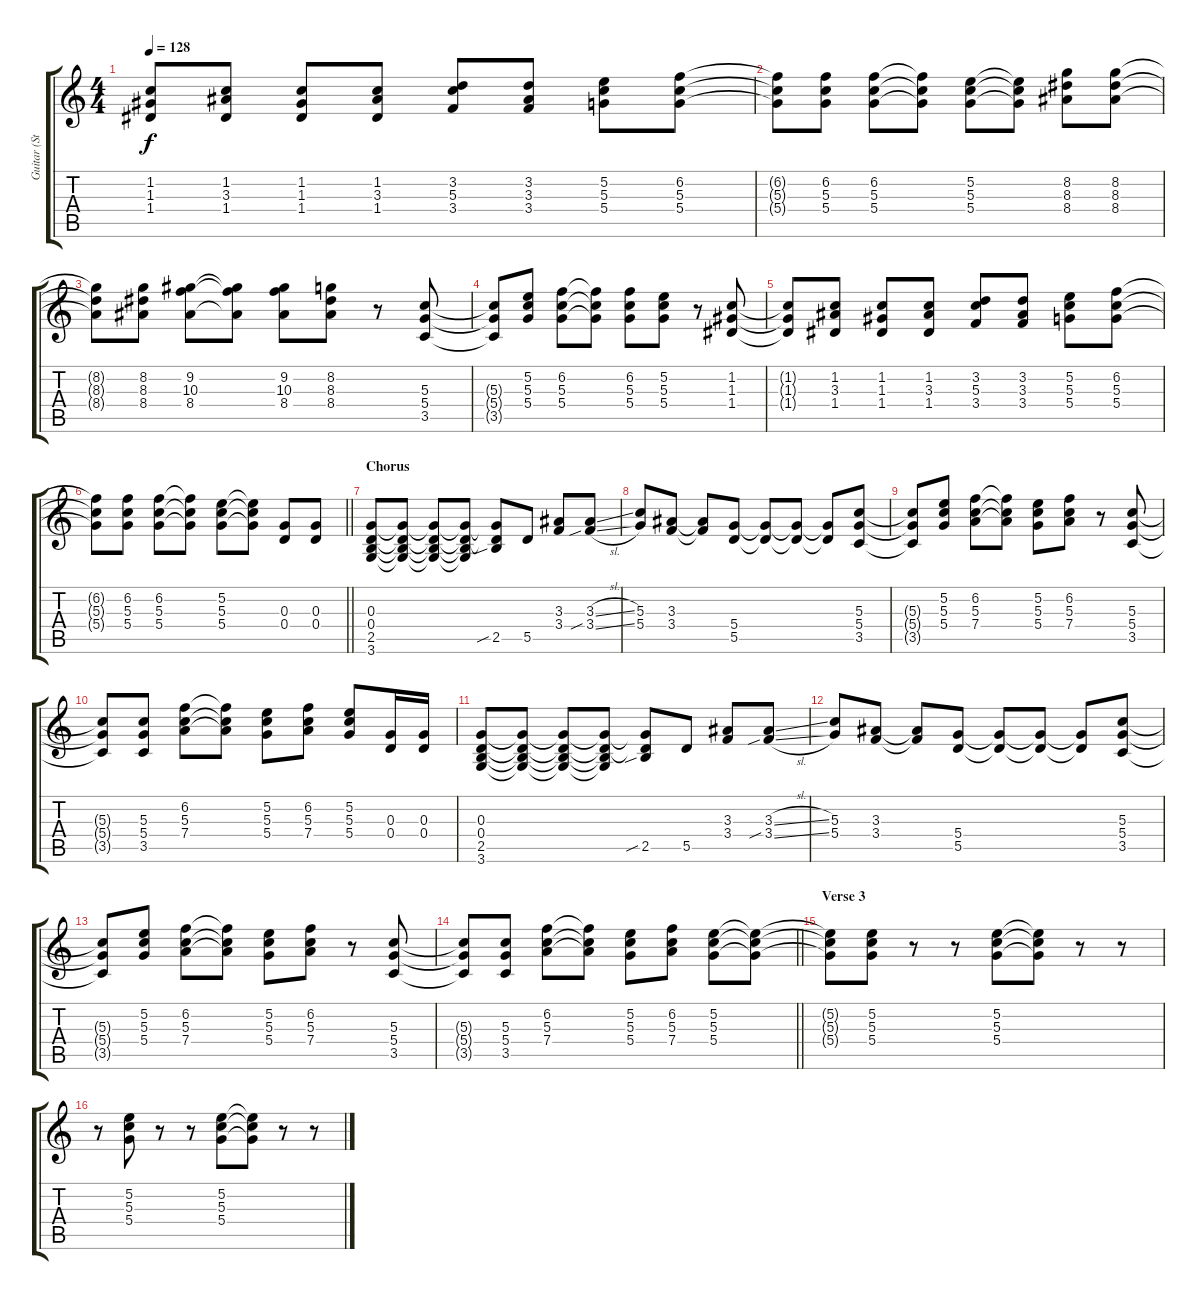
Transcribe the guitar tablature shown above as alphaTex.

\track ("Guitar (Std)" "Guitar (St") {instrument distortionguitar}
\staff {score tabs}
\tuning (E4 B3 G3 D3 A2 E2) {hide}
\ts (4 4)
\tempo 128
\clef g2
\ks c
(1.2{t} 1.3{t} 1.4{t}).8{dy f} (1.2 3.3 1.4).8 (1.2 1.3 1.4).8 (1.2 3.3 1.4).8 (3.2 5.3 3.4).8 (3.2 3.3 3.4).8 (5.2 5.3 5.4).8 (6.2 5.3 5.4).8 |
(6.2{t} 5.3{t} 5.4{t}).8 (6.2 5.3 5.4).8 (6.2 5.3 5.4).8 (6.2{t} 5.3{t} 5.4{t}).8 (5.2 5.3 5.4).8 (5.2{t} 5.3{t} 5.4{t}).8 (8.2 8.3 8.4).8 (8.2 8.3 8.4).8 |
(8.2{t} 8.3{t} 8.4{t}).8 (8.2 8.3 8.4).8 (9.2 10.3 8.4).8 (9.2{t} 10.3{t} 8.4{t}).8 (9.2 10.3 8.4).8 (8.2 8.3 8.4).8 r.8 (5.3 5.4 3.5).8 |
(5.3{t} 5.4{t} 3.5{t}).8 (5.2 5.3 5.4).8 (6.2 5.3 5.4).8 (6.2{t} 5.3{t} 5.4{t}).8 (6.2 5.3 5.4).8 (5.2 5.3 5.4).8 r.8 (1.2 1.3 1.4).8 |
(1.2{t} 1.3{t} 1.4{t}).8 (1.2 3.3 1.4).8 (1.2 1.3 1.4).8 (1.2 3.3 1.4).8 (3.2 5.3 3.4).8 (3.2 3.3 3.4).8 (5.2 5.3 5.4).8 (6.2 5.3 5.4).8 |
\barLineRight lightlight
(6.2{t} 5.3{t} 5.4{t}).8 (6.2 5.3 5.4).8 (6.2 5.3 5.4).8 (6.2{t} 5.3{t} 5.4{t}).8 (5.2 5.3 5.4).8 (5.2{t} 5.3{t} 5.4{t}).8 (0.3 0.4).8 (0.3 0.4).8 |
\section ("" "Chorus")
(0.3 0.4 2.5 3.6).8 (0.3{t} 0.4{t} 2.5{t} 3.6{t}).8 (0.3{t} 0.4{t} 2.5{t} 3.6{t}).8 (0.3{t} 0.4{t} 2.5{t} 3.6{t}).8 (0.3{t} 0.4{t} 2.5{sib}).8 5.5.8 (3.3 3.4).8 (3.3{sl} 3.4{sib sl}).8 |
(5.3 5.4).8 (3.3 3.4).8 (3.3{t} 3.4{t}).8 (5.4 5.5).8 (5.4{t} 5.5{t}).8 (5.4{t} 5.5{t}).8 (5.4{t} 5.5{t}).8 (5.3 5.4 3.5).8 |
(5.3{t} 5.4{t} 3.5{t}).8 (5.2 5.3 5.4).8 (6.2 5.3 7.4).8 (6.2{t} 5.3{t} 7.4{t}).8 (5.2 5.3 5.4).8 (6.2 5.3 7.4).8 r.8 (5.3 5.4 3.5).8 |
(5.3{t} 5.4{t} 3.5{t}).8 (5.3 5.4 3.5).8 (6.2 5.3 7.4).8 (6.2{t} 5.3{t} 7.4{t}).8 (5.2 5.3 5.4).8 (6.2 5.3 7.4).8 (5.2 5.3 5.4).8 (0.3 0.4).16 (0.3 0.4).16 |
(0.3 0.4 2.5 3.6).8 (0.3{t} 0.4{t} 2.5{t} 3.6{t}).8 (0.3{t} 0.4{t} 2.5{t} 3.6{t}).8 (0.3{t} 0.4{t} 2.5{t} 3.6{t}).8 (0.3{t} 0.4{t} 2.5{sib}).8 5.5.8 (3.3 3.4).8 (3.3{sl} 3.4{sib sl}).8 |
(5.3 5.4).8 (3.3 3.4).8 (3.3{t} 3.4{t}).8 (5.4 5.5).8 (5.4{t} 5.5{t}).8 (5.4{t} 5.5{t}).8 (5.4{t} 5.5{t}).8 (5.3 5.4 3.5).8 |
(5.3{t} 5.4{t} 3.5{t}).8 (5.2 5.3 5.4).8 (6.2 5.3 7.4).8 (6.2{t} 5.3{t} 7.4{t}).8 (5.2 5.3 5.4).8 (6.2 5.3 7.4).8 r.8 (5.3 5.4 3.5).8 |
\barLineRight lightlight
(5.3{t} 5.4{t} 3.5{t}).8 (5.3 5.4 3.5).8 (6.2 5.3 7.4).8 (6.2{t} 5.3{t} 7.4{t}).8 (5.2 5.3 5.4).8 (6.2 5.3 7.4).8 (5.2 5.3 5.4).8 (5.2{t} 5.3{t} 5.4{t}).8 |
\section ("" "Verse 3")
(5.2{t} 5.3{t} 5.4{t}).8 (5.2 5.3 5.4).8 r.8 r.8 (5.2 5.3 5.4).8 (5.2{t} 5.3{t} 5.4{t}).8 r.8 r.8 |
r.8 (5.2 5.3 5.4).8 r.8 r.8 (5.2 5.3 5.4).8 (5.2{t} 5.3{t} 5.4{t}).8 r.8 r.8
